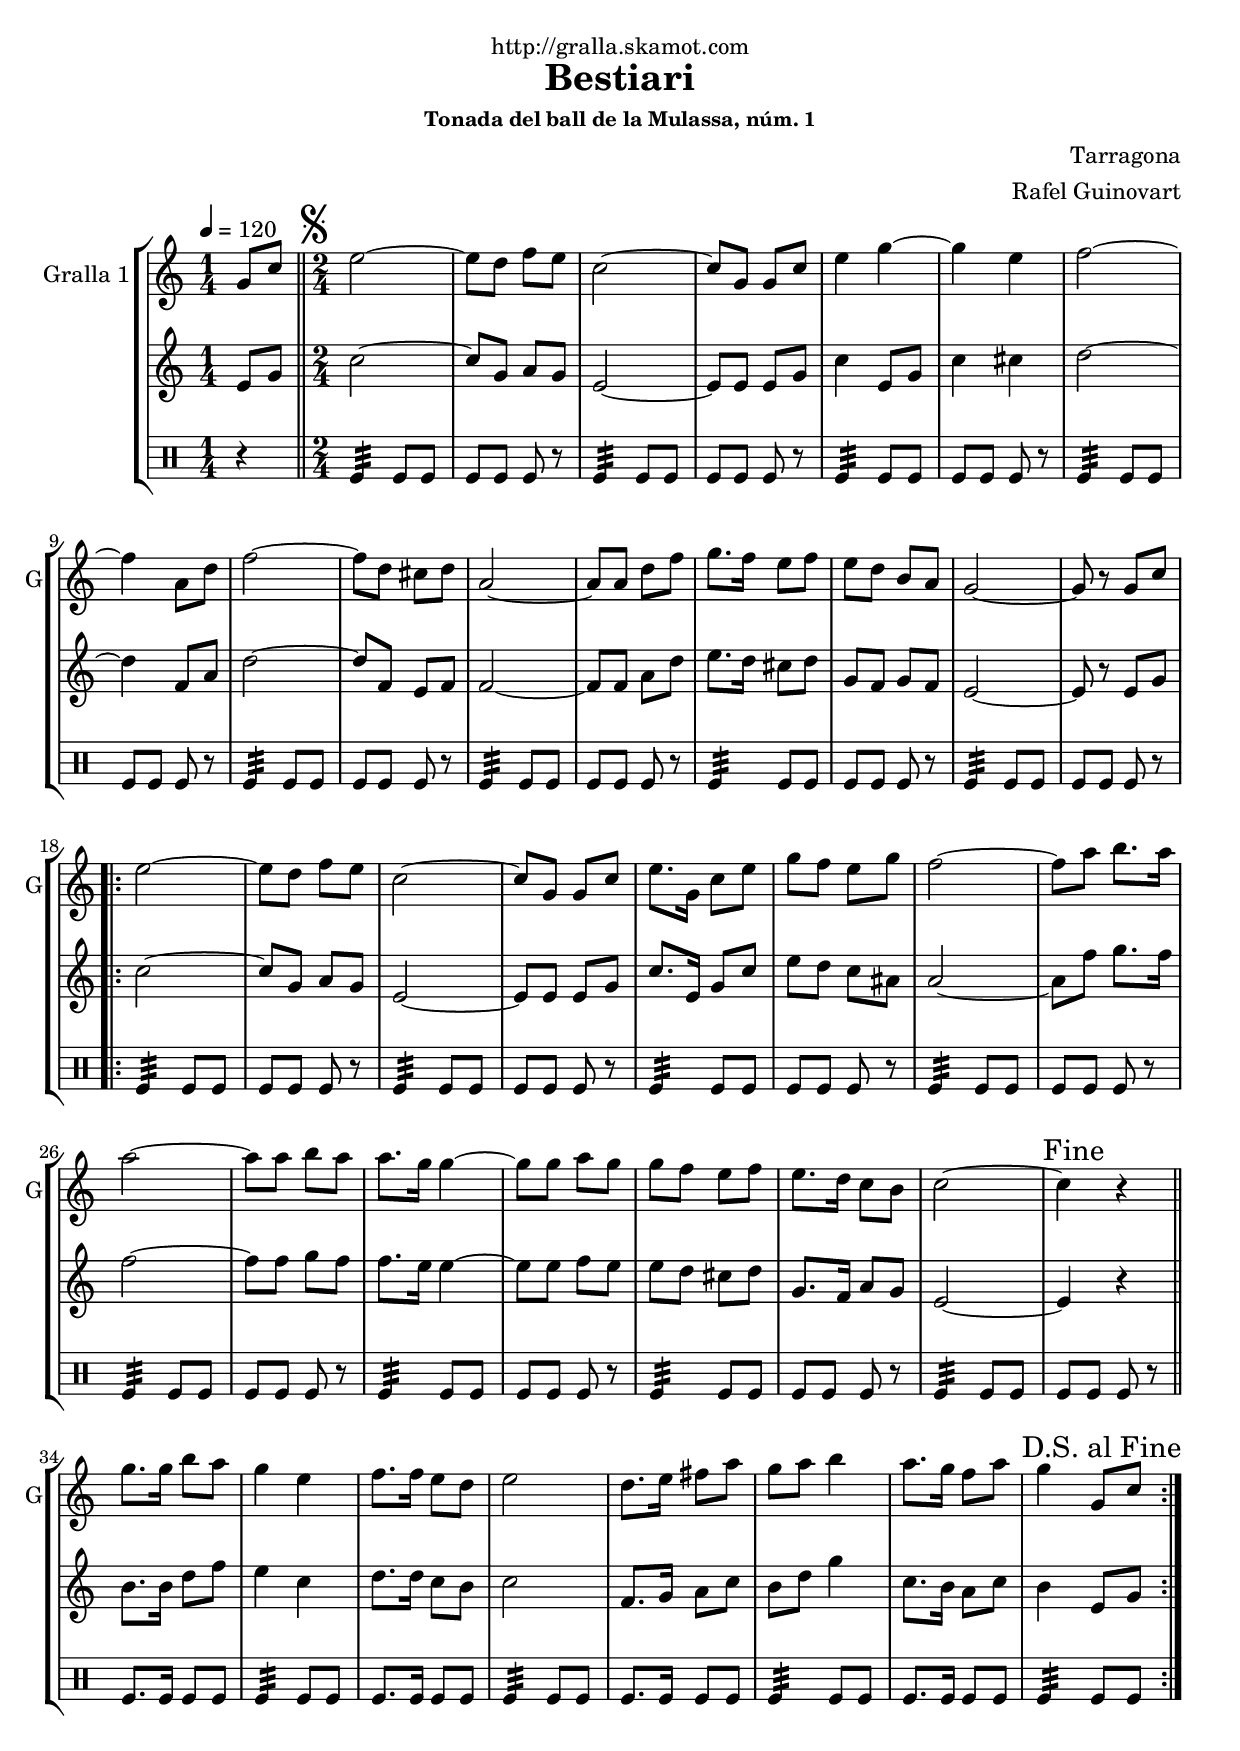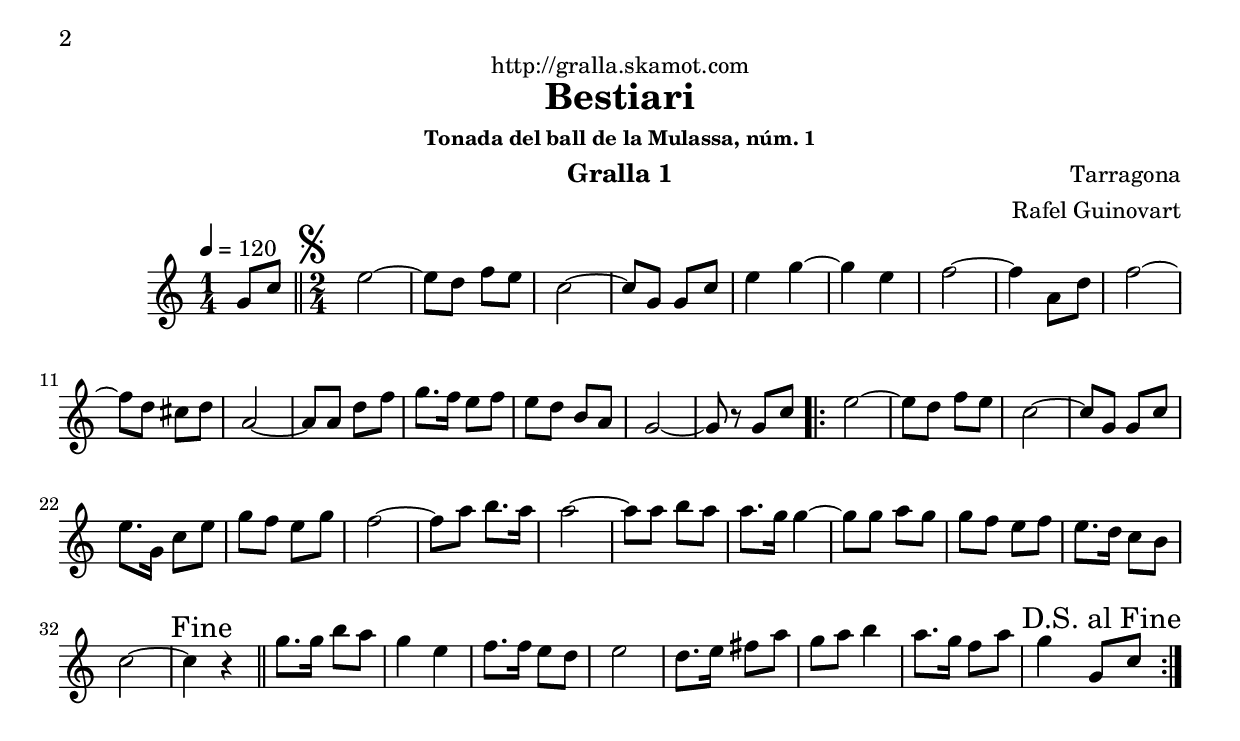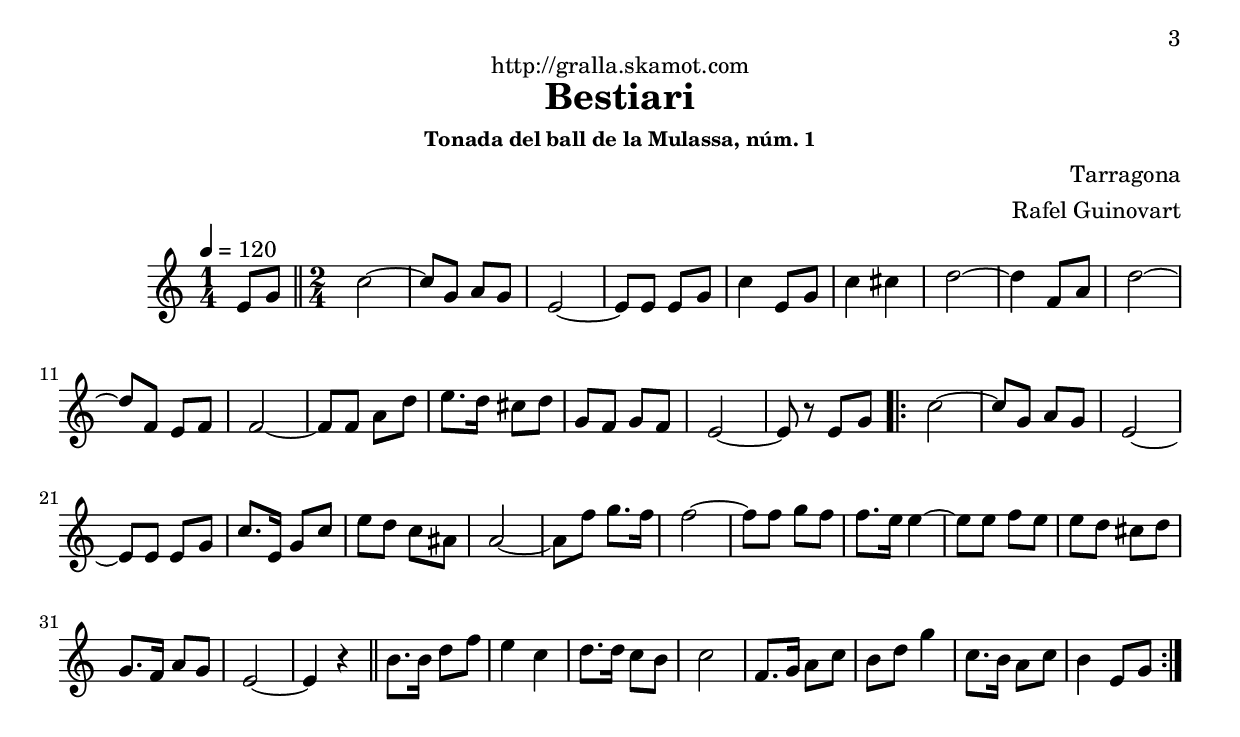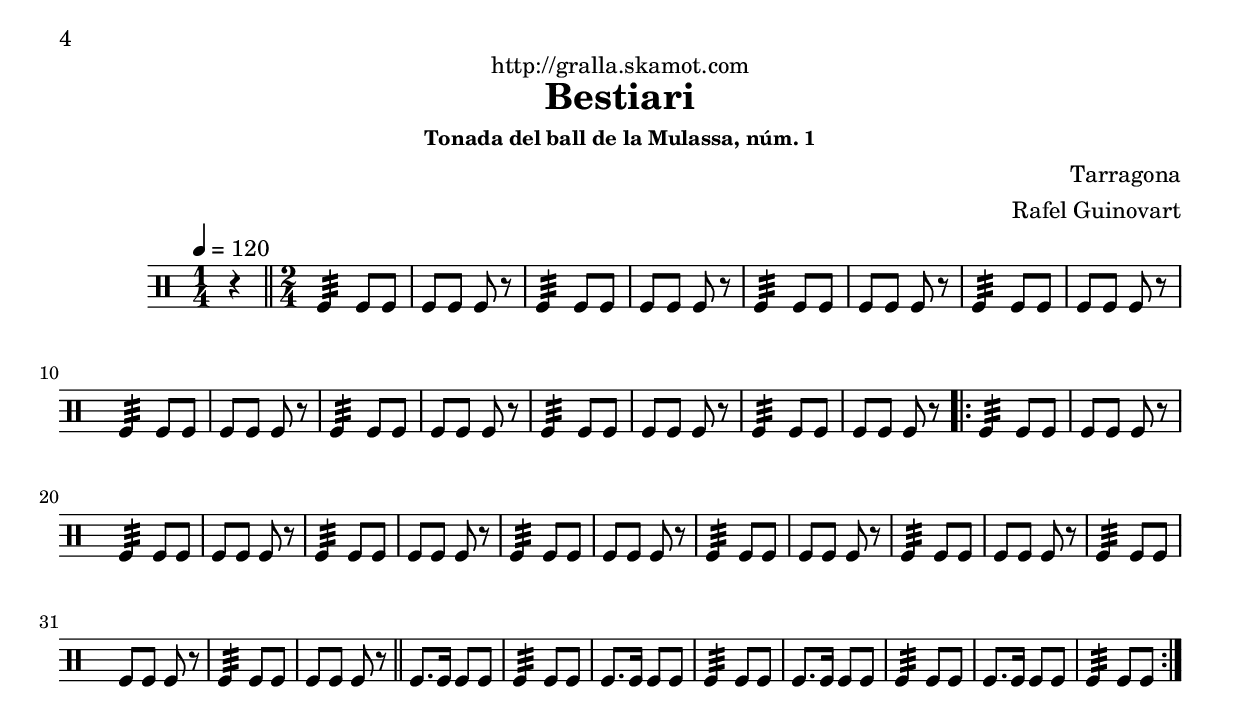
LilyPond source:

\version "2.16.2"

\header {
  dedication="http://gralla.skamot.com"
  title="Bestiari"
  subtitle=""
  subsubtitle="Tonada del ball de la Mulassa, núm. 1"
  poet=""
  meter=""
  piece=""
  composer="Tarragona"
  arranger="Rafel Guinovart"
  opus=""
  instrument=""
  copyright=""
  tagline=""
}

liniaroAa =
\relative g'
{
  \tempo 4=120
  \clef treble
  \key c \major
  \time 1/4
  g8 c  \bar "||"
  \time 2/4   \mark \markup {\musicglyph #"scripts.segno"} e2 ~  |
  e8 d f e  |
  c2 ~  |
  %05
  c8 g g c  |
  e4 g ~  |
  g4 e  |
  f2 ~  |
  f4 a,8 d  |
  %10
  f2 ~  |
  f8 d cis d  |
  a2 ~  |
  a8 a d f  |
  g8. f16 e8 f  |
  %15
  e8 d b a  |
  g2 ~  |
  g8 r g c  |
  \repeat volta 2 { e2 ~  |
  e8 d f e  |
  %20
  c2 ~  |
  c8 g g c  |
  e8. g,16 c8 e  |
  g8 f e g  |
  f2 ~  |
  %25
  f8 a b8. a16  |
  a2 ~  |
  a8 a b a  |
  a8. g16 g4 ~  |
  g8 g a g  |
  %30
  g8 f e f  |
  e8. d16 c8 b  |
  c2 ~  |
  \mark "Fine" c4 r  \bar "||"
  g'8. g16 b8 a  |
  %35
  g4 e  |
  f8. f16 e8 d  |
  e2  |
  d8. e16 fis8 a  |
  g8 a b4  |
  %40
  a8. g16 f8 a  |
  \mark "D.S. al Fine" g4 g,8 c  | }
}

liniaroAb =
\relative e'
{
  \tempo 4=120
  \clef treble
  \key c \major
  \time 1/4
  e8 g  \bar "||"
  \time 2/4   c2 ~  |
  c8 g a g  |
  e2 ~  |
  %05
  e8 e e g  |
  c4 e,8 g  |
  c4 cis  |
  d2 ~  |
  d4 f,8 a  |
  %10
  d2 ~  |
  d8 f, e f  |
  f2 ~  |
  f8 f a d  |
  e8. d16 cis8 d  |
  %15
  g,8 f g f  |
  e2 ~  |
  e8 r e g  |
  \repeat volta 2 { c2 ~  |
  c8 g a g  |
  %20
  e2 ~  |
  e8 e e g  |
  c8. e,16 g8 c  |
  e8 d c ais  |
  a2 ~  |
  %25
  a8 f' g8. f16  |
  f2 ~  |
  f8 f g f  |
  f8. e16 e4 ~  |
  e8 e f e  |
  %30
  e8 d cis d  |
  g,8. f16 a8 g  |
  e2 ~  |
  e4 r  \bar "||"
  b'8. b16 d8 f  |
  %35
  e4 c  |
  d8. d16 c8 b  |
  c2  |
  f,8. g16 a8 c  |
  b8 d g4  |
  %40
  c,8. b16 a8 c  |
  b4 e,8 g  | }
}

liniaroAc =
\drummode
{
  \tempo 4=120
  \time 1/4
  r4  \bar "||"
  \time 2/4   tomfl4:32 tomfl8 tomfl  |
  tomfl8 tomfl tomfl r  |
  tomfl4:32 tomfl8 tomfl  |
  %05
  tomfl8 tomfl tomfl r  |
  tomfl4:32 tomfl8 tomfl  |
  tomfl8 tomfl tomfl r  |
  tomfl4:32 tomfl8 tomfl  |
  tomfl8 tomfl tomfl r  |
  %10
  tomfl4:32 tomfl8 tomfl  |
  tomfl8 tomfl tomfl r  |
  tomfl4:32 tomfl8 tomfl  |
  tomfl8 tomfl tomfl r  |
  tomfl4:32 tomfl8 tomfl  |
  %15
  tomfl8 tomfl tomfl r  |
  tomfl4:32 tomfl8 tomfl  |
  tomfl8 tomfl tomfl r  |
  \repeat volta 2 { tomfl4:32 tomfl8 tomfl  |
  tomfl8 tomfl tomfl r  |
  %20
  tomfl4:32 tomfl8 tomfl  |
  tomfl8 tomfl tomfl r  |
  tomfl4:32 tomfl8 tomfl  |
  tomfl8 tomfl tomfl r  |
  tomfl4:32 tomfl8 tomfl  |
  %25
  tomfl8 tomfl tomfl r  |
  tomfl4:32 tomfl8 tomfl  |
  tomfl8 tomfl tomfl r  |
  tomfl4:32 tomfl8 tomfl  |
  tomfl8 tomfl tomfl r  |
  %30
  tomfl4:32 tomfl8 tomfl  |
  tomfl8 tomfl tomfl r  |
  tomfl4:32 tomfl8 tomfl  |
  tomfl8 tomfl tomfl r  \bar "||"
  tomfl8. tomfl16 tomfl8 tomfl  |
  %35
  tomfl4:32 tomfl8 tomfl  |
  tomfl8. tomfl16 tomfl8 tomfl  |
  tomfl4:32 tomfl8 tomfl  |
  tomfl8. tomfl16 tomfl8 tomfl  |
  tomfl4:32 tomfl8 tomfl  |
  %40
  tomfl8. tomfl16 tomfl8 tomfl  |
  tomfl4:32 tomfl8 tomfl  | }
}

\bookpart {
  \score {
    \new StaffGroup {
      \override Score.RehearsalMark #'self-alignment-X = #LEFT
      <<
        \new Staff \with {instrumentName = #"Gralla 1" shortInstrumentName = #"G"} \liniaroAa
        \new Staff \with {instrumentName = #"" shortInstrumentName = #" "} \liniaroAb
        \new DrumStaff \with {instrumentName = #"" shortInstrumentName = #" "} \liniaroAc
      >>
    }
    \layout {}
  }
  \score { \unfoldRepeats
    \new StaffGroup {
      \override Score.RehearsalMark #'self-alignment-X = #LEFT
      <<
        \new Staff \with {instrumentName = #"Gralla 1" shortInstrumentName = #"G"} \liniaroAa
        \new Staff \with {instrumentName = #"" shortInstrumentName = #" "} \liniaroAb
        \new DrumStaff \with {instrumentName = #"" shortInstrumentName = #" "} \liniaroAc
      >>
    }
    \midi {
      \set Staff.midiInstrument = "oboe"
      \set DrumStaff.midiInstrument = "drums"
    }
  }
}

\bookpart {
  \header {instrument="Gralla 1"}
  \score {
    \new StaffGroup {
      \override Score.RehearsalMark #'self-alignment-X = #LEFT
      <<
        \new Staff \liniaroAa
      >>
    }
    \layout {}
  }
  \score { \unfoldRepeats
    \new StaffGroup {
      \override Score.RehearsalMark #'self-alignment-X = #LEFT
      <<
        \new Staff \liniaroAa
      >>
    }
    \midi {
      \set Staff.midiInstrument = "oboe"
      \set DrumStaff.midiInstrument = "drums"
    }
  }
}

\bookpart {
  \header {instrument=""}
  \score {
    \new StaffGroup {
      \override Score.RehearsalMark #'self-alignment-X = #LEFT
      <<
        \new Staff \liniaroAb
      >>
    }
    \layout {}
  }
  \score { \unfoldRepeats
    \new StaffGroup {
      \override Score.RehearsalMark #'self-alignment-X = #LEFT
      <<
        \new Staff \liniaroAb
      >>
    }
    \midi {
      \set Staff.midiInstrument = "oboe"
      \set DrumStaff.midiInstrument = "drums"
    }
  }
}

\bookpart {
  \header {instrument=""}
  \score {
    \new StaffGroup {
      \override Score.RehearsalMark #'self-alignment-X = #LEFT
      <<
        \new DrumStaff \liniaroAc
      >>
    }
    \layout {}
  }
  \score { \unfoldRepeats
    \new StaffGroup {
      \override Score.RehearsalMark #'self-alignment-X = #LEFT
      <<
        \new DrumStaff \liniaroAc
      >>
    }
    \midi {
      \set Staff.midiInstrument = "oboe"
      \set DrumStaff.midiInstrument = "drums"
    }
  }
}

